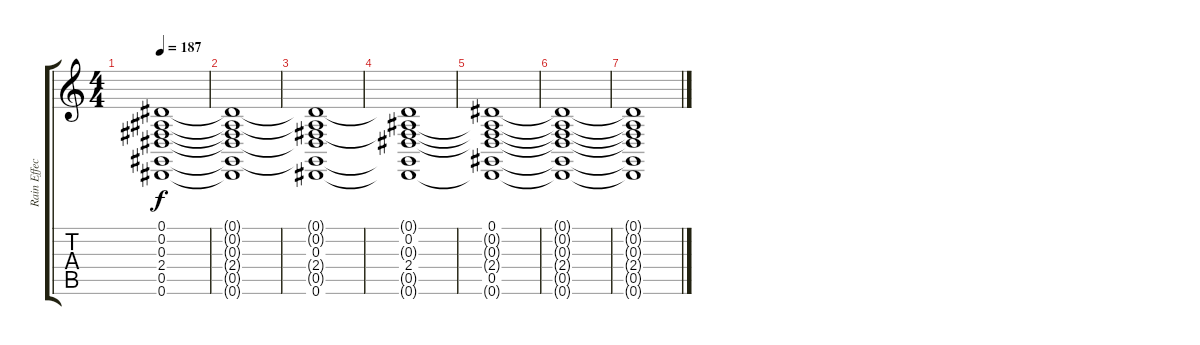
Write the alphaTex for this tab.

\track ("Rain Effect II" "Rain Effec") {instrument seashore}
\staff {score tabs}
\tuning (Eb4 Bb3 Gb3 Db3 Ab2 Eb2) {hide}
\ts (4 4)
\tempo 187
\clef g2
\ks c
(0.1 0.2{t} 0.3{t} 2.4{t} 0.5 0.6{t}).1{dy f} |
(0.1{t} 0.2{t} 0.3{t} 2.4{t} 0.5{t} 0.6{t}).1 |
(0.1{t} 0.2{t} 0.3 2.4{t} 0.5{t} 0.6).1 |
(0.1{t} 0.2 0.3{t} 2.4 0.5{t} 0.6{t}).1 |
(0.1 0.2{t} 0.3{t} 2.4{t} 0.5 0.6{t}).1 |
(0.1{t} 0.2{t} 0.3{t} 2.4{t} 0.5{t} 0.6{t}).1 |
(0.1{t} 0.2{t} 0.3{t} 2.4{t} 0.5{t} 0.6{t}).1
